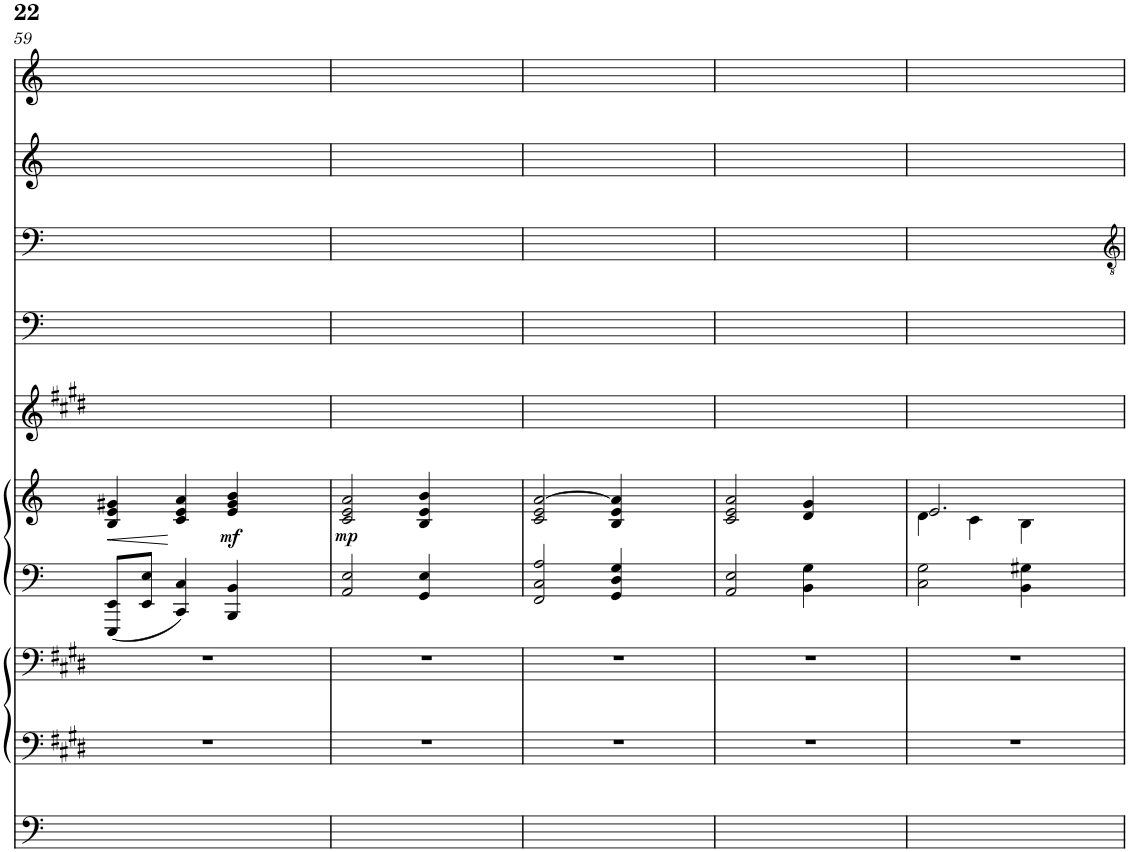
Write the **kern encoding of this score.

**kern	**kern	**kern	**kern	**kern	**dynam	**kern	**kern	**kern	**kern	**kern
*part8	*part7	*part7	*part6	*part6	*part6	*part5	*part4	*part3	*part2	*part1
*staff10	*staff9	*staff8	*staff7	*staff6	*staff6/7	*staff5	*staff4	*staff3	*staff2	*staff1
*I"Voice	*I"Piano	*	*I"Piano	*	*	*I"Voice	*I"Voice	*I"Voice	*I"Voice	*I"Voice
*I'V	*I'Pno	*	*I'Pno	*	*	*I'V	*I'V	*I'V	*I'V	*I'V
!!LO:PB:g=z
*clefF4	*clefF4	*clefF4	*clefF4	*clefG2	*	*clefG2	*clefF4	*clefF4	*clefG2	*clefG2
*k[]	*k[f#c#g#d#]	*k[f#c#g#d#]	*k[]	*k[]	*	*k[f#c#g#d#]	*k[]	*k[]	*k[]	*k[]
*M3/4	*	*	*M3/4	*M3/4	*	*	*M3/4	*M3/4	*M3/4	*M3/4
=59	=59	=59	=59	=59	=59	=59	=59	=59	=59	=59
2.ryy	1r	1r	8EEE/ 8EE/L	4B/ 4e/ 4g#X/	.	1ryy	2.ryy	2.ryy	2.ryy	2.ryy
.	.	.	8EE/ 8E/J	.	.	.	.	.	.	.
.	.	.	4CC/ 4C/	4c/ 4e/ 4a/	.	.	.	.	.	.
!	!	!	!	!	!LO:DY:b	!	!	!	!	!
.	.	.	4BBB/ 4BB/	4e/ 4g#/ 4b/	mf	.	.	.	.	.
4ryy	.	.	4ryy	4ryy	.	.	4ryy	4ryy	4ryy	4ryy
=60	=60	=60	=60	=60	=60	=60	=60	=60	=60	=60
!	!	!	!	!	!LO:DY:b	!	!	!	!	!
2.ryy	1r	1r	2AA/ 2E/	2c/ 2e/ 2a/	mp	1ryy	2.ryy	2.ryy	2.ryy	2.ryy
.	.	.	4GG/ 4E/	4B/ 4e/ 4b/	.	.	.	.	.	.
4ryy	.	.	4ryy	4ryy	.	.	4ryy	4ryy	4ryy	4ryy
=61	=61	=61	=61	=61	=61	=61	=61	=61	=61	=61
2.ryy	1r	1r	2FF/ 2C/ 2A/	2c/ 2e/ [>2a/	.	1ryy	2.ryy	2.ryy	2.ryy	2.ryy
.	.	.	4GG/ 4D/ 4G/	4B/ 4e/ 4a/]	.	.	.	.	.	.
4ryy	.	.	4ryy	4ryy	.	.	4ryy	4ryy	4ryy	4ryy
=62	=62	=62	=62	=62	=62	=62	=62	=62	=62	=62
2.ryy	1r	1r	2AA/ 2E/	2c/ 2e/ 2a/	.	1ryy	2.ryy	2.ryy	2.ryy	2.ryy
.	.	.	4BB\ 4G\	4d/ 4g/	.	.	.	.	.	.
4ryy	.	.	4ryy	4ryy	.	.	4ryy	4ryy	4ryy	4ryy
=63	=63	=63	=63	=63	=63	=63	=63	=63	=63	=63
*	*	*	*	*^	*	*	*	*	*	*
2.ryy	1r	1r	2C\ 2G\	2.e/	4d\	.	1ryy	2.ryy	2.ryy	2.ryy	2.ryy
.	.	.	.	.	4c\	.	.	.	.	.	.
.	.	.	4BB\ 4G#X\	.	4B\	.	.	.	.	.	.
4ryy	.	.	4ryy	4ryy	4ryy	.	.	4ryy	4ryy	4ryy	4ryy
*	*	*	*	*v	*v	*	*	*	*	*	*
=	=	=	=	=	=	=	=	=	=	=
*-	*-	*-	*-	*-	*-	*-	*-	*-	*-	*-
